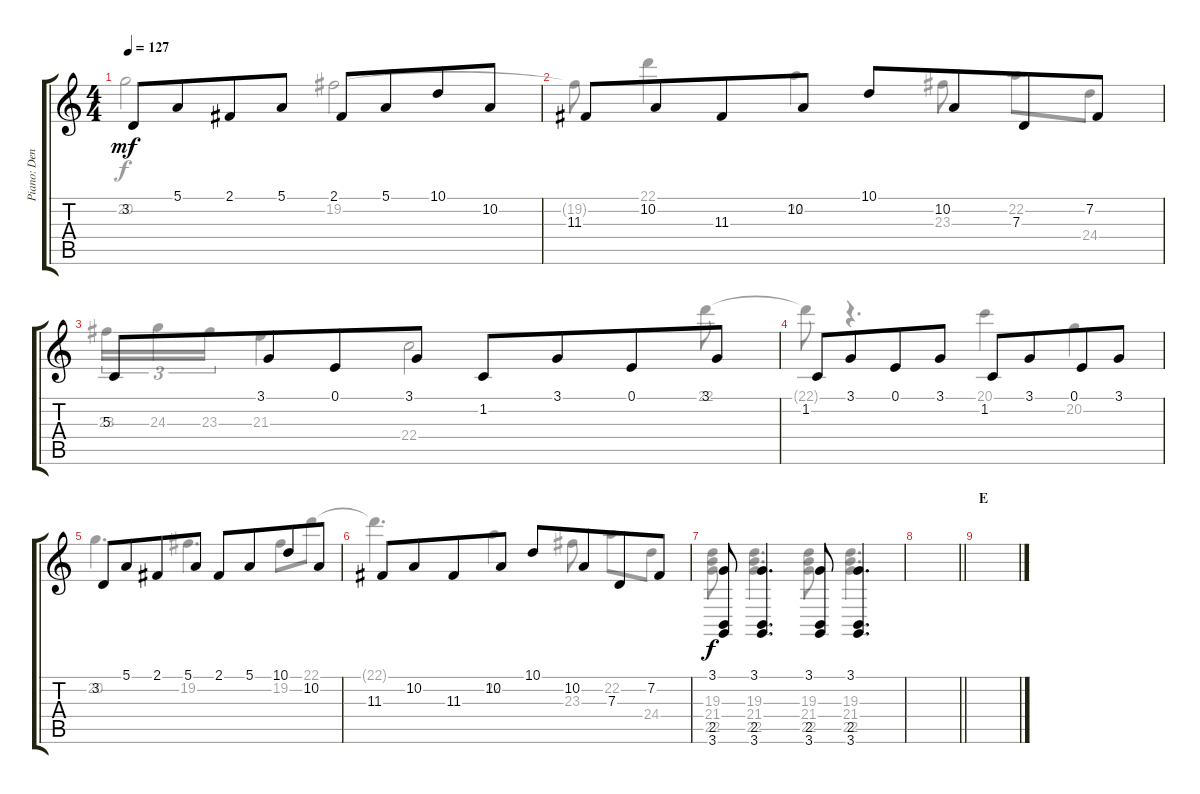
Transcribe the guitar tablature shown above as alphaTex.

\track ("Piano: Dennis" "Piano: Den") {instrument electricgrandpiano}
\staff {score tabs}
\tuning (E4 B3 G3 D3 A2 E2) {hide}
\voice
\ts (4 4)
\tempo 127
\clef g2
\ks c
3.2.8{dy mf} 5.1.8{beam merge} 2.1.8 5.1.8 2.1.8{beam merge} 5.1.8{beam merge} 10.1.8{beam merge} 10.2.8 |
11.3.8{beam merge} 10.2.8{beam merge} 11.3.8{beam merge} 10.2.8 10.1.8 10.2.8{beam merge} 7.3.8 7.2.8 |
5.3.8 3.1.8{beam merge} 0.1.8 3.1.8 1.2.8 3.1.8{beam merge} 0.1.8 3.1.8 |
1.2.8 3.1.8{beam merge} 0.1.8 3.1.8 1.2.8 3.1.8{beam merge} 0.1.8 3.1.8 |
3.2.8 5.1.8{beam merge} 2.1.8 5.1.8 2.1.8{beam merge} 5.1.8{beam merge} 10.1.8{beam merge} 10.2.8 |
11.3.8{beam merge} 10.2.8{beam merge} 11.3.8{beam merge} 10.2.8 10.1.8 10.2.8{beam merge} 7.3.8 7.2.8 |
(3.1 2.5 3.6).8{dy f} (3.1 2.5 3.6).4{d} (3.1 2.5 3.6).8 (3.1 2.5 3.6).4{d} |
\barLineRight lightlight
|
\section ("" "E")
|
|
|
|
|
|
|
\voice
\clef g2
\ottava regular
\simile none
\ks c
20.2.2{dy f} 19.2.2 |
19.2{t}.8 22.1.4 22.2.4 23.3.8 22.2.8 24.4.8 |
23.3.16{tu (3 2)} 24.3.16{tu (3 2)} 23.3.16{tu (3 2)} 21.3.4 22.4.2 22.1.8 |
22.1{t}.8 r.4{d} 20.1.4 20.2.4 |
20.2.4{d} 19.2.4{d} 19.2.8 22.1.8 |
22.1{t}.4{d} 22.2.4 23.3.8 22.2.8 24.4.8 |
(19.3 21.4 22.5).8 (19.3 21.4 22.5).4{d} (19.3 21.4 22.5).8 (19.3 21.4 22.5).4{d} |
\barLineRight lightlight
|
|
|
|
|
|
|
|
